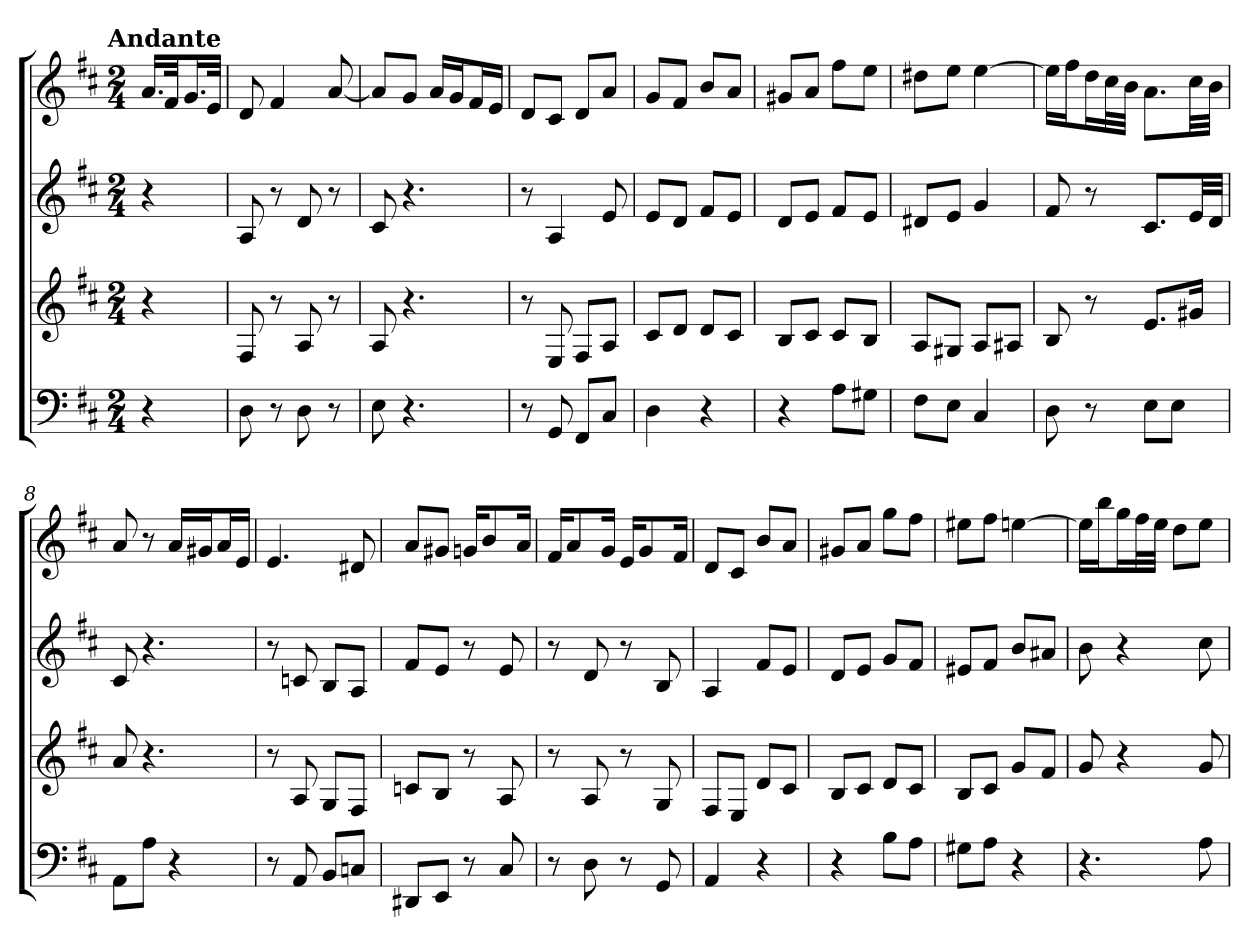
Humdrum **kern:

**kern	**kern	**kern	**kern
*part4	*part3	*part2	*part1
*staff4	*staff3	*staff2	*staff1
*k[f#c#]	*k[f#c#]	*k[f#c#]	*k[f#c#]
*D:	*D:	*D:	*D:
!!LO:TX:omd:t=Andante
*M2/4	*M2/4	*M2/4	*M2/4
*MM72	*MM72	*MM72	*MM72
=	=	=	=
4r	4r	4r	16.aLL
.	.	.	32f#Jk
.	.	.	16.gL
.	.	.	32eJJk
=1	=1	=1	=1
8D	8F#	8A	8d
8r	8r	8r	4f#
8D	8A	8d	.
8r	8r	8r	[8a
=2	=2	=2	=2
8E	8A	8c#	8aL]
4.r	4.r	4.r	8gJ
.	.	.	16aLL
.	.	.	16gJ
.	.	.	16f#L
.	.	.	16eJJ
=3	=3	=3	=3
8r	8r	8r	8dL
8GG	8E	4A	8c#J
8FF#L	8F#L	.	8dL
8C#J	8AJ	8e	8aJ
=4	=4	=4	=4
4D	8c#L	8eL	8gL
.	8dJ	8dJ	8f#J
4r	8dL	8f#L	8bL
.	8c#J	8eJ	8aJ
=5	=5	=5	=5
4r	8BL	8dL	8g#XL
.	8c#J	8eJ	8aJ
8AL	8c#L	8f#L	8ff#L
8G#XJ	8BJ	8eJ	8eeJ
=6	=6	=6	=6
8F#L	8AL	8d#XL	8dd#XL
8EJ	8G#XJ	8eJ	8eeJ
4C#	8AL	4g	[4ee
.	8A#XJ	.	.
=7	=7	=7	=7
8D	8B	8f#	16eeLL]
.	.	.	16ff#J
8r	8r	8r	16ddL
.	.	.	32cc#L
.	.	.	32bJJJ
8EL	8.eL	8.c#L	8.aL
8EJ	.	.	.
.	16g#XJk	32eLL	32cc#LL
.	.	32dJJJ	32bJJJ
=8	=8	=8	=8
8AAL	8a	8c#	8a
8AJ	4.r	4.r	8r
4r	.	.	16aLL
.	.	.	16g#XJ
.	.	.	16aL
.	.	.	16eJJ
=9	=9	=9	=9
8r	8r	8r	4.e
8AA	8A	8cn	.
8BBL	8GL	8BL	.
8CnJ	8F#J	8AJ	8d#X
=10	=10	=10	=10
8DD#XL	8cnL	8f#L	8aL
8EEJ	8BJ	8eJ	8g#XJ
8r	8r	8r	16gnKL
.	.	.	8b
8C#	8A	8e	.
.	.	.	16aJk
=11	=11	=11	=11
8r	8r	8r	16f#KL
.	.	.	8a
8D	8A	8d	.
.	.	.	16gJk
8r	8r	8r	16eKL
.	.	.	8g
8GG	8G	8B	.
.	.	.	16f#Jk
=12	=12	=12	=12
4AA	8F#L	4A	8dL
.	8EJ	.	8c#J
4r	8dL	8f#L	8bL
.	8c#J	8eJ	8aJ
=13	=13	=13	=13
4r	8BL	8dL	8g#XL
.	8c#J	8eJ	8aJ
8BL	8dL	8gL	8ggL
8AJ	8c#J	8f#J	8ff#J
=14	=14	=14	=14
8G#XL	8BL	8e#XL	8ee#XL
8AJ	8c#J	8f#J	8ff#J
4r	8gL	8bL	[4een
.	8f#J	8a#XJ	.
=15	=15	=15	=15
4.r	8g	8b	16eeLL]
.	.	.	16bbJ
.	4r	4r	16ggL
.	.	.	32ff#L
.	.	.	32eeJJJ
.	.	.	8ddL
8A	8g	8cc#	8eeJ
=	=	=	=
*-	*-	*-	*-
